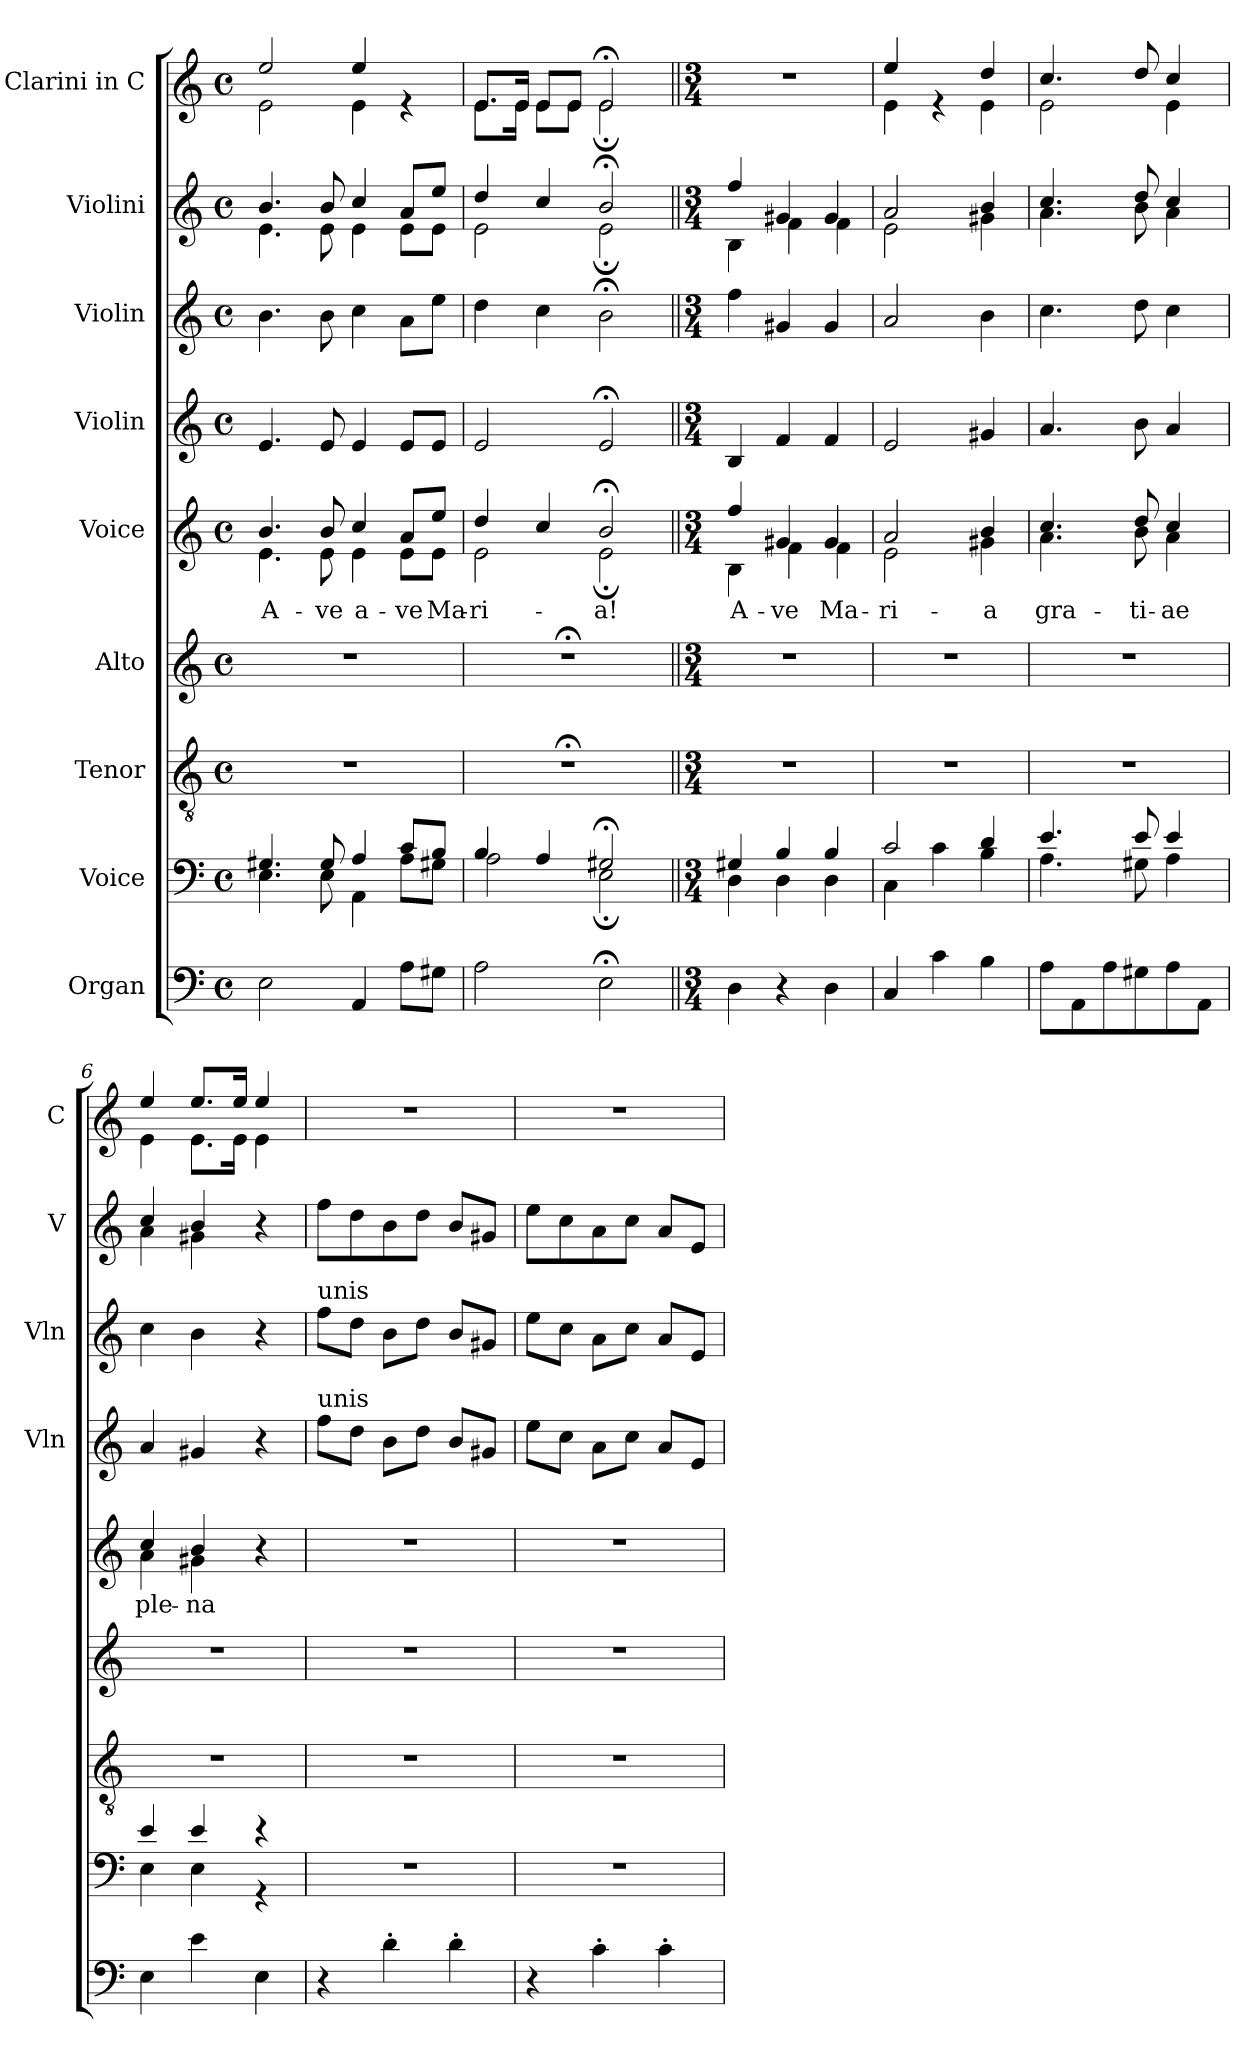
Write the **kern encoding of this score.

**kern	**kern	**kern	**kern	**kern	**text	**kern	**kern	**kern	**kern
*part9	*part8	*part7	*part6	*part5	*part5	*part4	*part3	*part2	*part1
*staff9	*staff8	*staff7	*staff6	*staff5	*staff5	*staff4	*staff3	*staff2	*staff1
*I"Organ	*I"Voice	*I"Tenor	*I"Alto	*I"Voice	*	*I"Violin	*I"Violin	*I"Violini	*I"Clarini in C
*	*	*	*	*	*	*I'Vln	*I'Vln	*I'V	*I'C
*clefF4	*clefF4	*clefGv2	*clefG2	*clefG2	*	*clefG2	*clefG2	*clefG2	*clefG2
*k[]	*k[]	*k[]	*k[]	*k[]	*	*k[]	*k[]	*k[]	*k[]
*M4/4	*M4/4	*M4/4	*M4/4	*M4/4	*	*M4/4	*M4/4	*M4/4	*M4/4
*met(c)	*met(c)	*met(c)	*met(c)	*met(c)	*	*met(c)	*met(c)	*met(c)	*met(c)
*MM56	*MM56	*MM56	*MM56	*MM56	*	*MM56	*MM56	*MM56	*MM56
=1	=1	=1	=1	=1	=1	=1	=1	=1	=1
*	*^	*	*	*	*	*	*	*	*
!	!	!	!	!	!	!	!	!	!	!LO:TX:a:B:t=[
!	!	!	!	!	!	!	!	!	!	!LO:TX:a:B:t=] Adagio
!	!	!	!	!	!	!LO:LY:b	!	!	!	!
*	*	*	*	*	*^	*	*	*	*^	*^
2E\	4.G#X/	4.E\	1r	1r	4.b/	4.e\	A-	4.e/	4.b\	4.b/	4.e\	2ee/	2e\
!	!	!	!	!	!	!	!LO:LY:b	!	!	!	!	!	!
.	8G#/	8E\	.	.	8b/	8e\	-ve	8e/	8b\	8b/	8e\	.	.
!	!	!	!	!	!	!	!LO:LY:b	!	!	!	!	!	!
4AA/	4A/	4AA\	.	.	4cc/	4e\	a-	4e/	4cc\	4cc/	4e\	4ee/	4e\
!	!	!	!	!	!	!	!LO:LY:b	!	!	!	!	!	!
8A\L	8c/L	8A\L	.	.	8a/L	8e\L	-ve	8e/L	8a\L	8a/L	8e\L	4re	4ryy
!	!	!	!	!	!	!	!LO:LY:b	!	!	!	!	!	!
8G#X\J	8B/J	8G#X\J	.	.	8ee/J	8e\J	Ma-	8e/J	8ee\J	8ee/J	8e\J	.	.
=2	=2	=2	=2	=2	=2	=2	=2	=2	=2	=2	=2	=2	=2
!	!	!	!	!	!	!	!LO:LY:b	!	!	!	!	!	!
2A\	4B/	2A\	1r;<	1r;<	4dd/	2e\	-ri-	2e/	4dd\	4dd/	2e\	8.e/L	8.e\L
.	.	.	.	.	.	.	.	.	.	.	.	16e/Jk	16e\Jk
.	4A/	.	.	.	4cc/	.	.	.	4cc\	4cc/	.	8e/L	8e\L
.	.	.	.	.	.	.	.	.	.	.	.	8e/J	8e\J
!	!	!	!	!	!	!	!LO:LY:b	!	!	!	!	!	!
2E;<\	2G#X;</	2E;\	.	.	2b;</	2e;\	-a!	2e;</	2b;<\	2b;</	2e;\	2e;</	2e;\
*	*	*	*	*	*	*	*	*	*	*	*	*v	*v
=3||	=3||	=3||	=3||	=3||	=3||	=3||	=3||	=3||	=3||	=3||	=3||	=3||
*M3/4	*M3/4	*	*M3/4	*M3/4	*M3/4	*	*	*M3/4	*M3/4	*M3/4	*	*M3/4
*	*	*	*	*	*	*	*	*	*	*	*	*MM100
*	*	*	*	*	*	*	*	*	*	*	*	*^
!	!	!	!	!	!	!	!	!	!	!	!	!LO:TX:a:B:t=[	!
!	!	!	!	!	!	!	!	!	!	!	!	!LO:TX:a:B:t=] Allegretto	!
!	!	!	!	!	!	!	!LO:LY:b	!	!	!	!	!	!
*	*	*	*	*	*	*	*	*	*	*	*	*v	*v
4D\	4G#X/	4D\	2.r	2.r	4ff/	4B\	A-	4B/	4ff\	4ff/	4B\	2.r
!	!	!	!	!	!	!	!LO:LY:b	!	!	!	!	!
4r	4B/	4D\	.	.	4g#X/	4f\	-ve	4f/	4g#X/	4g#X/	4f\	.
!	!	!	!	!	!	!	!LO:LY:b	!	!	!	!	!
4D\	4B/	4D\	.	.	4g#/	4f\	Ma-	4f/	4g#/	4g#/	4f\	.
=4	=4	=4	=4	=4	=4	=4	=4	=4	=4	=4	=4	=4
!	!	!	!	!	!	!	!LO:LY:b	!	!	!	!	!
*	*	*	*	*	*	*	*	*	*	*	*	*^
4C/	2c/	4C\	2.r	2.r	2a/	2e\	-ri-	2e/	2a/	2a/	2e\	4ee/	4e\
4c\	.	4c\	.	.	.	.	.	.	.	.	.	4re	4ryy
!	!	!	!	!	!	!	!LO:LY:b	!	!	!	!	!	!
4B\	4d/	4B\	.	.	4b/	4g#X\	-a	4g#X/	4b\	4b/	4g#X\	4dd/	4e\
=5	=5	=5	=5	=5	=5	=5	=5	=5	=5	=5	=5	=5	=5
!	!	!	!	!	!	!	!LO:LY:b	!	!	!	!	!	!
8A\L	4.e/	4.A\	2.r	2.r	4.cc/	4.a\	gra-	4.a/	4.cc\	4.cc/	4.a\	4.cc/	2e\
8AA\	.	.	.	.	.	.	.	.	.	.	.	.	.
8A\	.	.	.	.	.	.	.	.	.	.	.	.	.
!	!	!	!	!	!	!	!LO:LY:b	!	!	!	!	!	!
8G#X\	8e/	8G#X\	.	.	8dd/	8b\	-ti-	8b\	8dd\	8dd/	8b\	8dd/	.
!	!	!	!	!	!	!	!LO:LY:b	!	!	!	!	!	!
8A\	4e/	4A\	.	.	4cc/	4a\	-ae	4a/	4cc\	4cc/	4a\	4cc/	4e\
8AA\J	.	.	.	.	.	.	.	.	.	.	.	.	.
=6	=6	=6	=6	=6	=6	=6	=6	=6	=6	=6	=6	=6	=6
!	!	!	!	!	!	!	!LO:LY:b	!	!	!	!	!	!
4E\	4e/	4E\	2.r	2.r	4cc/	4a\	ple-	4a/	4cc\	4cc/	4a\	4ee/	4e\
!	!	!	!	!	!	!	!LO:LY:b	!	!	!	!	!	!
4e\	4e/	4E\	.	.	4b/	4g#X\	-na	4g#X/	4b\	4b/	4g#X\	8.ee/L	8.e\L
.	.	.	.	.	.	.	.	.	.	.	.	16ee/Jk	16e\Jk
4E\	4r	4r	.	.	4r	4ryy	.	4r	4r	4r	4ryy	4ee/	4e\
!!LO:LB:g=z
=7	=7	=7	=7	=7	=7	=7	=7	=7	=7	=7	=7	=7	=7
!	!	!	!	!	!	!	!	!	!	!LO:TX:a:t=unis	!	!	!
!	!	!	!	!	!	!	!	!	!LO:TX:a:t=unis	!	!	!	!
!	!	!	!	!	!	!	!	!LO:TX:a:t=unis	!	!	!	!	!
*	*	*	*	*	*	*	*	*	*	*v	*v	*	*
*	*v	*v	*	*	*v	*v	*	*	*	*	*v	*v
4r	2.r	2.r	2.r	2.r	.	8ff\L	8ff\L	8ff\L	2.r
.	.	.	.	.	.	8dd\J	8dd\J	8dd\	.
4d'\	.	.	.	.	.	8b\L	8b\L	8b\	.
.	.	.	.	.	.	8dd\J	8dd\J	8dd\J	.
4d'\	.	.	.	.	.	8b/L	8b/L	8b/L	.
.	.	.	.	.	.	8g#X/J	8g#X/J	8g#X/J	.
=8	=8	=8	=8	=8	=8	=8	=8	=8	=8
4r	2.r	2.r	2.r	2.r	.	8ee\L	8ee\L	8ee\L	2.r
.	.	.	.	.	.	8cc\J	8cc\J	8cc\	.
4c'\	.	.	.	.	.	8a\L	8a\L	8a\	.
.	.	.	.	.	.	8cc\J	8cc\J	8cc\J	.
4c'\	.	.	.	.	.	8a/L	8a/L	8a/L	.
.	.	.	.	.	.	8e/J	8e/J	8e/J	.
=	=	=	=	=	=	=	=	=	=
*-	*-	*-	*-	*-	*-	*-	*-	*-	*-
